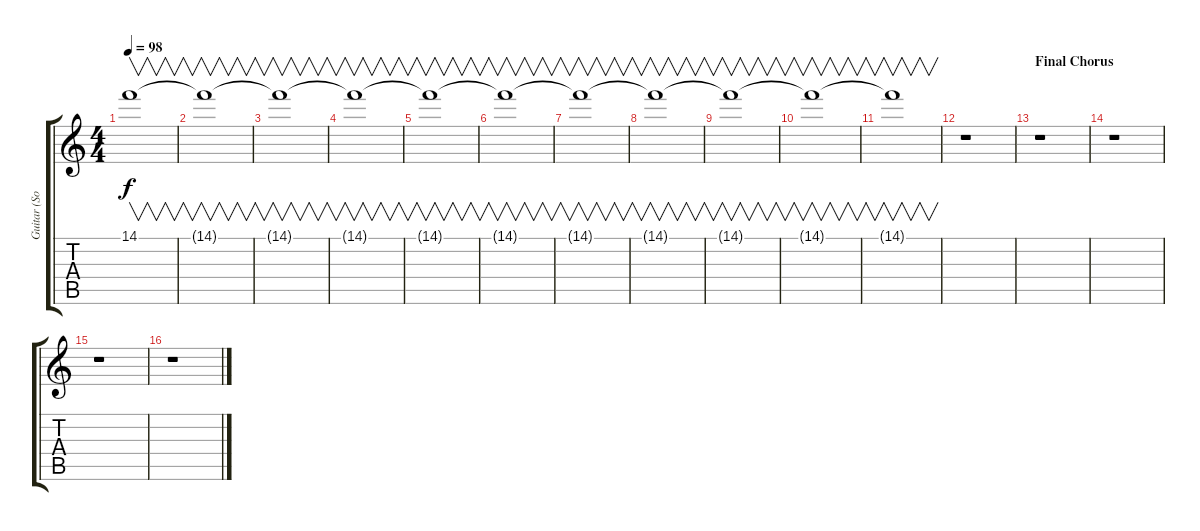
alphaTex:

\track ("Guitar (Solo)" "Guitar (So") {instrument distortionguitar}
\staff {score tabs}
\tuning (Eb4 Bb3 Gb3 Db3 Ab2 Eb2) {hide}
\ts (4 4)
\tempo 98
\clef g2
\ks c
14.1{t}.1{v dy f} |
14.1{t}.1{v} |
14.1{t}.1{v} |
14.1{t}.1{v} |
14.1{t}.1{v} |
14.1{t}.1{v} |
14.1{t}.1{v} |
14.1{t}.1{v} |
14.1{t}.1{v} |
14.1{t}.1{v} |
14.1{t}.1{v} |
r.1 |
\section ("" "Final Chorus")
r.1 |
r.1 |
r.1 |
r.1
